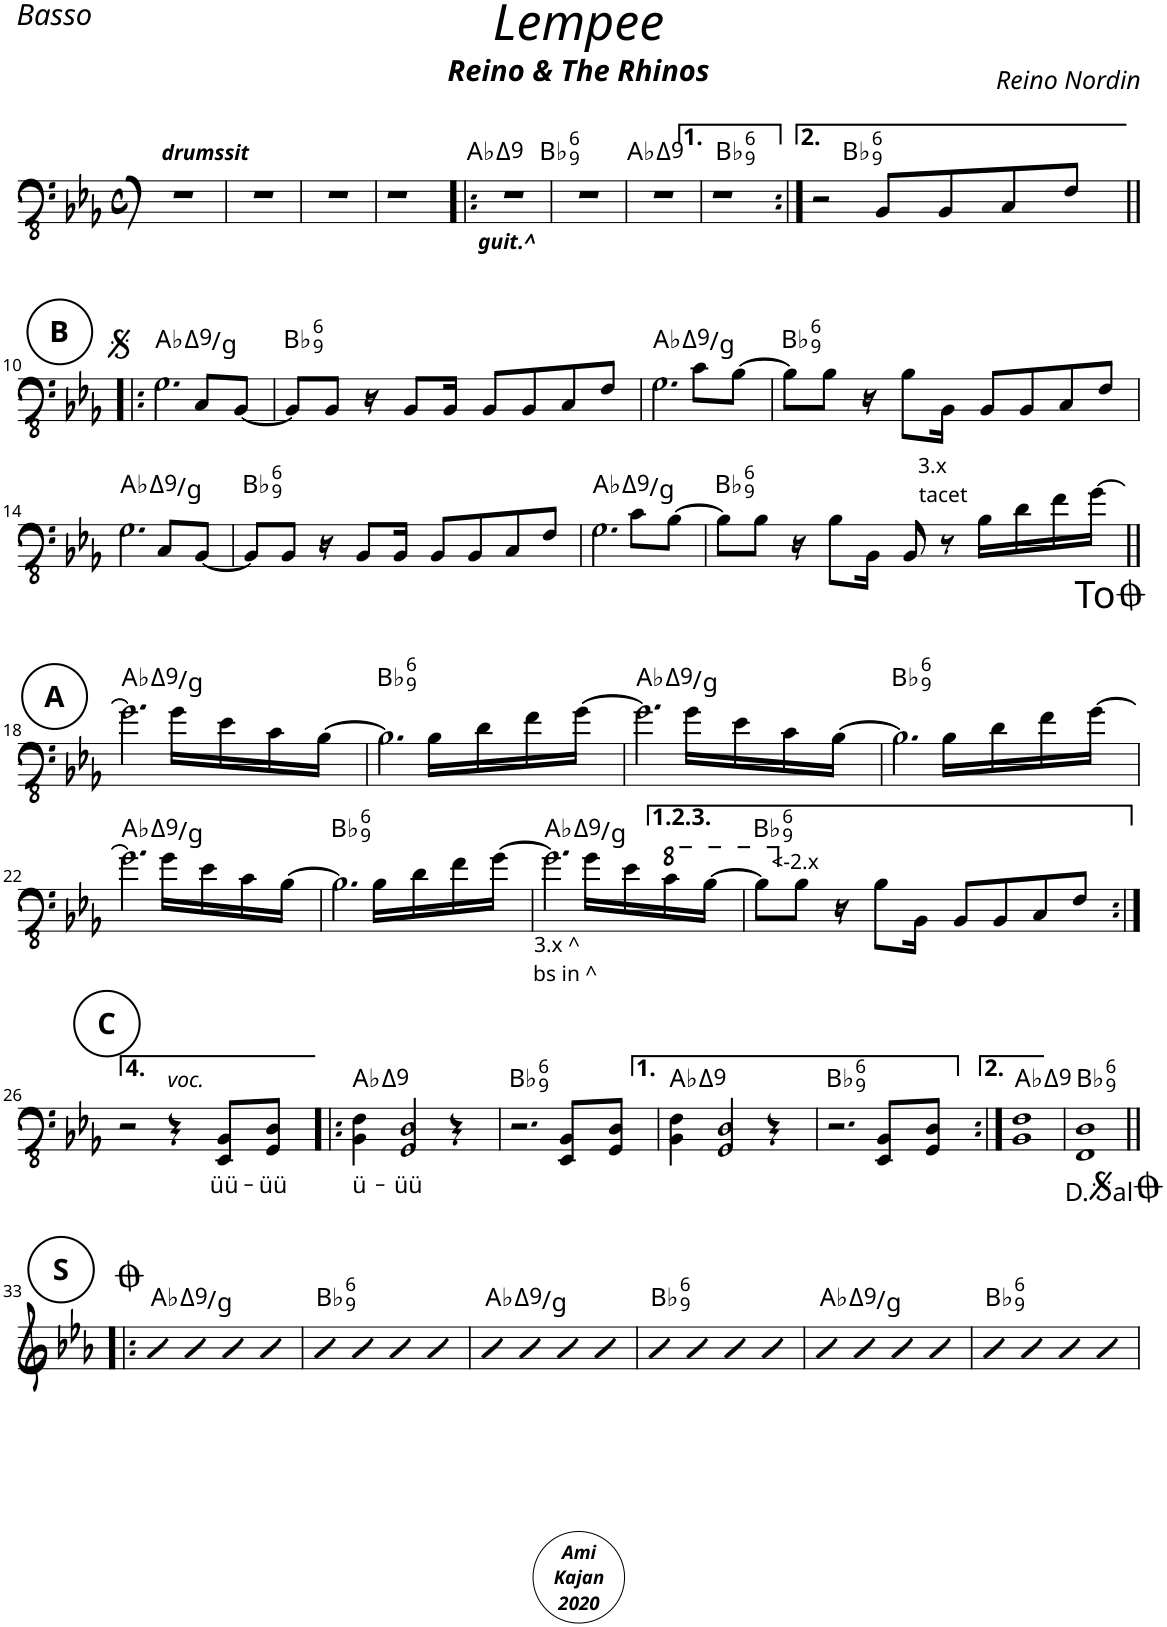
**kern	**text	**harte
*part1	*part1	*part1
*staff1	*staff1	*
*I"Piano	*	*
*I'Pno.	*	*
*clefFv4	*	*
*k[b-e-a-]	*	*
*M4/4	*	*
*met(c)	*	*
=1	=1	=1
!LO:TX:a:Bi:t=drumssit	!	!
1r	.	.
=2	=2	=2
1r	.	.
=3	=3	=3
1r	.	.
=4	=4	=4
1r	.	.
=5!|:	=5!|:	=5!|:
!LO:TX:b:Bi:t=guit.^	!	!LO:H:kt=9
1r	.	Ab:maj9
=6	=6	=6
!	!	!LO:H:kt=6
1r	.	Bb:maj6(9)
=7	=7	=7
!	!	!LO:H:kt=9
1r	.	Ab:maj9
=8	=8	=8
!	!	!LO:H:kt=6
1r	.	Bb:maj6(9)
=9:|!	=9:|!	=9:|!
2r	.	.
!	!	!LO:H:kt=6
8BBB-/L	.	Bb:maj6(9)
8BBB-/	.	.
8CC/	.	.
8FF/J	.	.
!!LO:LB:g=z
!!LO:REH:place=s1:a:B:cj:enc=circle:fs=14:t=B
=10!|:	=10!|:	=10!|:
!	!	!LO:H:kt=9
2.GG\	.	Ab:maj9/7
8CC/L	.	.
[8BBB-/J	.	.
=11	=11	=11
!	!	!LO:H:kt=6
8BBB-/L]	.	Bb:maj6(9)
8BBB-/J	.	.
16r	.	.
8BBB-/L	.	.
16BBB-/Jk	.	.
8BBB-/L	.	.
8BBB-/	.	.
8CC/	.	.
8FF/J	.	.
=12	=12	=12
!	!	!LO:H:kt=9
2.GG\	.	Ab:maj9/7
8C\L	.	.
[8BB-\J	.	.
=13	=13	=13
!	!	!LO:H:kt=6
8BB-\L]	.	Bb:maj6(9)
8BB-\J	.	.
16r	.	.
8BB-\L	.	.
16BBB-\Jk	.	.
8BBB-/L	.	.
8BBB-/	.	.
8CC/	.	.
8FF/J	.	.
!!LO:LB:g=z
=14	=14	=14
!	!	!LO:H:kt=9
2.GG\	.	Ab:maj9/7
8CC/L	.	.
[8BBB-/J	.	.
=15	=15	=15
!	!	!LO:H:kt=6
8BBB-/L]	.	Bb:maj6(9)
8BBB-/J	.	.
16r	.	.
8BBB-/L	.	.
16BBB-/Jk	.	.
8BBB-/L	.	.
8BBB-/	.	.
8CC/	.	.
8FF/J	.	.
=16	=16	=16
!	!	!LO:H:kt=9
2.GG\	.	Ab:maj9/7
8C\L	.	.
[8BB-\J	.	.
=17	=17	=17
8BB-\L]	.	Bb:maj6(9)
8BB-\J	.	.
16r	.	.
8BB-\L	.	.
16BBB-\Jk	.	.
8BBB-/	.	.
8r	.	.
!LO:TX:a:t=3.x	!	!
!LO:TX:a:t=tacet	!	!
16BB-\LL	.	.
16D\	.	.
16F\	.	.
[16G\JJ	.	.
!LO:TX:b:t=<font size="18"/>To<font size="24"/><font face="ScoreText"/>	!	!LO:H:kt=6
!!LO:LB:g=z
!!LO:REH:place=s1:a:B:cj:enc=circle:fs=14:t=A
=18||	=18||	=18||
!	!	!LO:H:kt=9
2.G\]	.	Ab:maj9/7
16G\LL	.	.
16E-\	.	.
16C\	.	.
[16BB-\JJ	.	.
=19	=19	=19
!	!	!LO:H:kt=6
2.BB-\]	.	Bb:maj6(9)
16BB-\LL	.	.
16D\	.	.
16F\	.	.
[16G\JJ	.	.
=20	=20	=20
!	!	!LO:H:kt=9
2.G\]	.	Ab:maj9/7
16G\LL	.	.
16E-\	.	.
16C\	.	.
[16BB-\JJ	.	.
=21	=21	=21
!	!	!LO:H:kt=6
2.BB-\]	.	Bb:maj6(9)
16BB-\LL	.	.
16D\	.	.
16F\	.	.
[16G\JJ	.	.
!!LO:LB:g=z
=22	=22	=22
!	!	!LO:H:kt=9
2.G\]	.	Ab:maj9/7
16G\LL	.	.
16E-\	.	.
16C\	.	.
[16BB-\JJ	.	.
=23	=23	=23
!	!	!LO:H:kt=6
2.BB-\]	.	Bb:maj6(9)
16BB-\LL	.	.
16D\	.	.
16F\	.	.
[16G\JJ	.	.
=24	=24	=24
!	!	!LO:H:kt=9
2.G\]	.	Ab:maj9/7
!LO:TX:b:t=3.x ^	!	!
!LO:TX:b:t=bs in ^	!	!
16G\LL	.	.
!LO:TX:a:t=<-2.x	!	!
16E-\	.	.
*8va	*	*
16c\	.	.
[16B-\JJ	.	.
=25	=25	=25
!	!	!LO:H:kt=6
8B-\L]	.	Bb:maj6(9)
*X8va	*	*
8BB-\J	.	.
16r	.	.
8BB-\L	.	.
16BBB-\Jk	.	.
8BBB-/L	.	.
8BBB-/	.	.
8CC/	.	.
8FF/J	.	.
!!LO:LB:g=z
!!LO:REH:place=s1:a:B:cj:enc=circle:fs=14:t=C
=26:|!	=26:|!	=26:|!
*clefG2	*	*
2r	.	.
!LO:TX:a:i:t=voc.	!	!
4r	.	.
!	!LO:LY:b	!
8c/ 8g/L	üü-	.
!	!LO:LY:b	!
8e-/ 8b-/J	üü	.
=27!|:	=27!|:	=27!|:
!	!LO:LY:b	!LO:H:kt=9
4g\ 4dd\	-ü-	Ab:maj9
!	!LO:LY:b	!
2e-/ 2b-/	-üü	.
4r	.	.
=28	=28	=28
!	!	!LO:H:kt=6
2.r	.	Bb:maj6(9)
8c/ 8g/L	.	.
8e-/ 8b-/J	.	.
=29	=29	=29
!	!	!LO:H:kt=9
4g\ 4dd\	.	Ab:maj9
2e-/ 2b-/	.	.
4r	.	.
=30	=30	=30
!	!	!LO:H:kt=6
2.r	.	Bb:maj6(9)
8c/ 8g/L	.	.
8e-/ 8b-/J	.	.
=31:|!	=31:|!	=31:|!
!	!	!LO:H:kt=9
1g 1dd	.	Ab:maj9
=32	=32	=32
1d 1b-	.	Bb:maj6(9)
!LO:TX:b:t=D.<font size="24"/><font face="ScoreText"/><font size="12"/><font face="Vulf Mono"/>al<font size="24"/><font face="ScoreText"/>	!	!LO:H:kt=6
!!LO:LB:g=z
!!LO:REH:place=s1:a:B:cj:enc=circle:fs=14:t=S
=33!|:	=33!|:	=33!|:
!	!	!LO:H:kt=9
4dd	.	Ab:maj9/7
4dd	.	.
4dd	.	.
4dd	.	.
=34	=34	=34
!	!	!LO:H:kt=6
4dd	.	Bb:maj6(9)
4dd	.	.
4dd	.	.
4dd	.	.
=35	=35	=35
!	!	!LO:H:kt=9
4dd	.	Ab:maj9/7
4dd	.	.
4dd	.	.
4dd	.	.
=36	=36	=36
!	!	!LO:H:kt=6
4dd	.	Bb:maj6(9)
4dd	.	.
4dd	.	.
4dd	.	.
=37	=37	=37
!	!	!LO:H:kt=9
4dd	.	Ab:maj9/7
4dd	.	.
4dd	.	.
4dd	.	.
=38	=38	=38
!	!	!LO:H:kt=6
4dd	.	Bb:maj6(9)
4dd	.	.
4dd	.	.
4dd	.	.
=	=	=
*-	*-	*-
